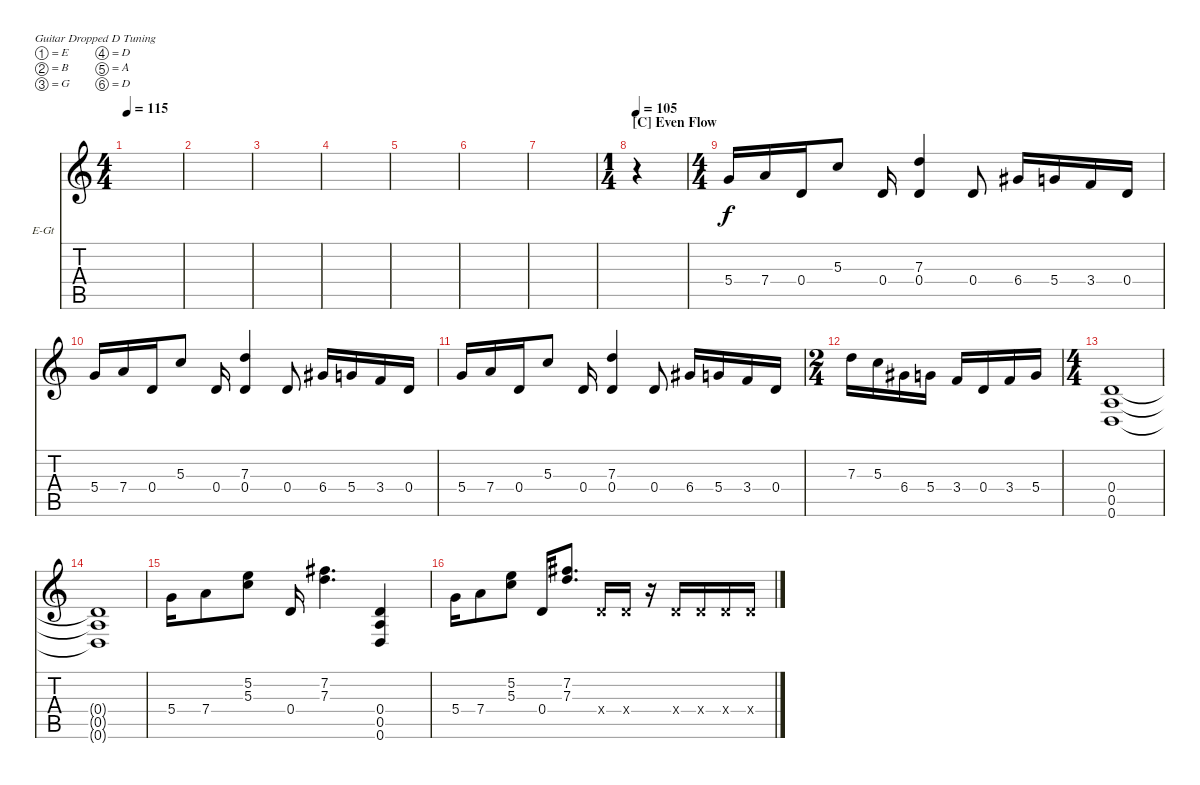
\defaultSystemsLayout 4
\bracketExtendMode nobrackets
\firstSystemTrackNameOrientation horizontal
\otherSystemsTrackNameOrientation horizontal
\track ("Mike McCready (Drop D)" "E-Gt") {instrument overdrivenguitar}
\staff {score tabs}
\tuning (E4 B3 G3 D3 A2 D2)
\ts (4 4)
\tempo 115
\clef g2
\scale
0.25
\ks c
|
\scale
0.25 |
\scale
0.25 |
\scale
0.25 |
\scale
0.227941 |
\scale
0.227941 |
\scale
0.227941 |
\ts (1 4)
\section ("C" "Even Flow")
\tempo 105
\scale
0.316176 r.4 |
\ts (4 4)
\scale
0.290541 5.4.16 7.4.16 0.4.16 5.3.8 0.4.16 (7.3 0.4).4 0.4.8 6.4.16 5.4.16 3.4.16 0.4.16 |
\scale
0.209459 5.4.16 7.4.16 0.4.16 5.3.8 0.4.16 (7.3 0.4).4 0.4.8 6.4.16 5.4.16 3.4.16 0.4.16 |
\scale
0.209459 5.4.16 7.4.16 0.4.16 5.3.8 0.4.16 (7.3 0.4).4 0.4.8 6.4.16 5.4.16 3.4.16 0.4.16 |
\ts (2 4)
\scale
0.290541 7.3.16 5.3.16 6.4.16 5.4.16 3.4.16 0.4.16 3.4.16 5.4.16 |
\ts (4 4)
\scale
0.316176 (0.4 0.5 0.6).1 |
\scale
0.227941 (0.4{t} 0.5{t} 0.6{t}).1 |
\scale
0.227941 5.4.16 7.4.8 (5.2 5.3).8 0.4.16 (7.2 7.3).4{d} (0.4 0.5 0.6).4 |
\scale
0.227941 5.4.16 7.4.8 (5.2 5.3).8 0.4.16 (7.2 7.3).8{d} 0.4{x}.16 0.4{x}.16 r.16 0.4{x}.16 0.4{x}.16 0.4{x}.16 0.4{x}.16
